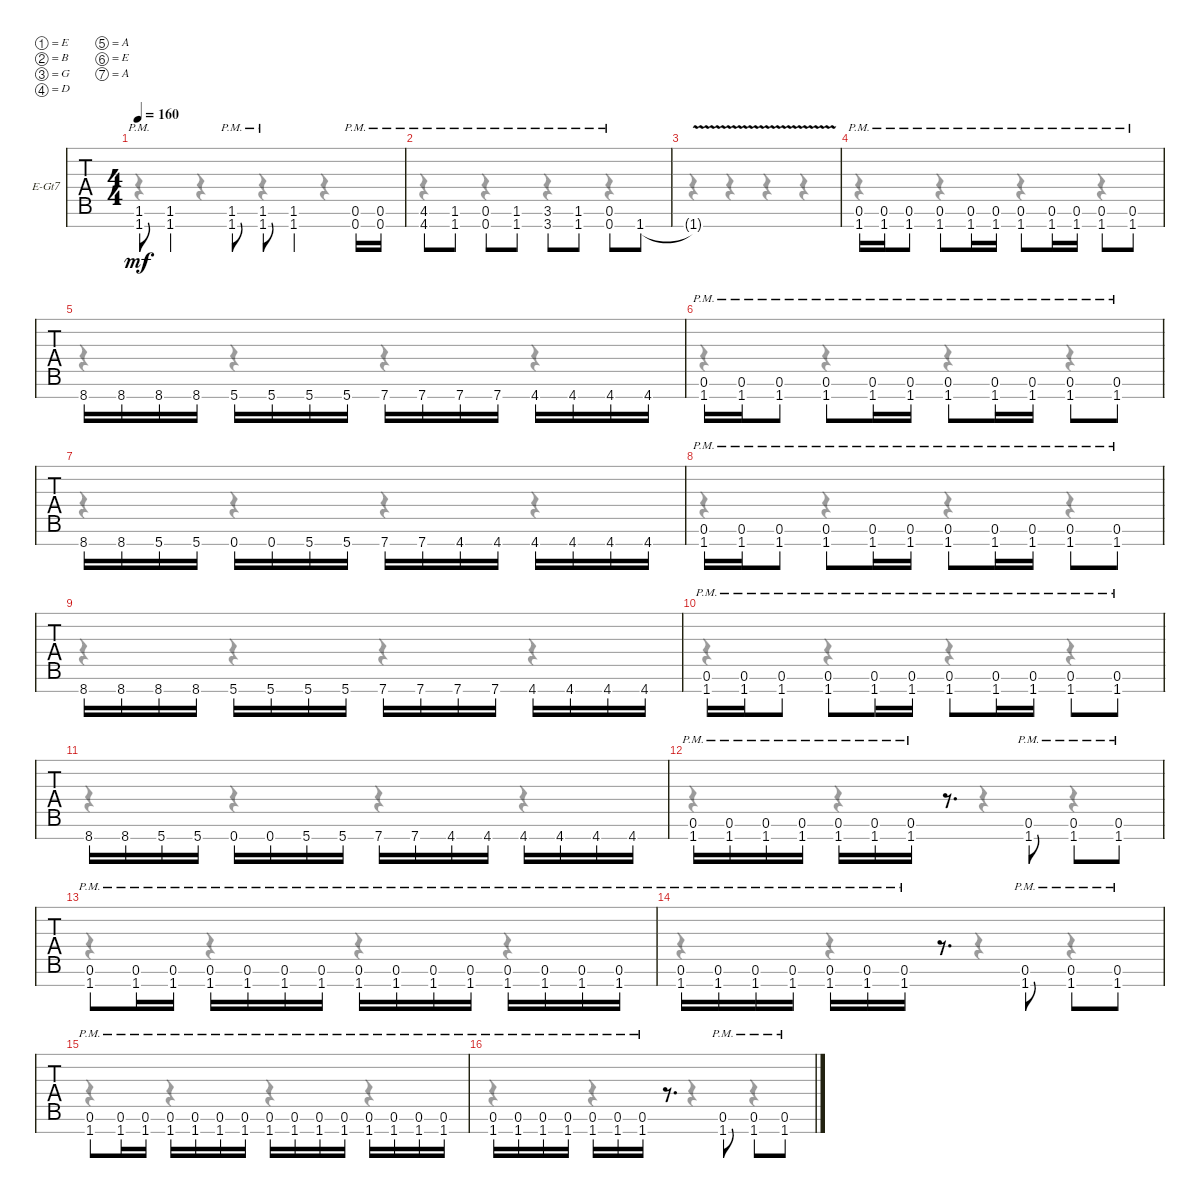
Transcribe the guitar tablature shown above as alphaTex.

\bracketExtendMode groupsimilarinstruments
\firstSystemTrackNameOrientation horizontal
\otherSystemsTrackNameOrientation horizontal
\track ("Rhythm" "E-Gt7") {instrument distortionguitar}
\staff {tabs}
\tuning (E4 B3 G3 D3 A2 E2 A1)
\voice
\ts (4 4)
\tempo 160
\clef g2
\ks c
(1.6{pm} 1.7{pm}).8{dy mf} (1.6 1.7).4 (1.6{pm} 1.7{pm}).8 (1.6{pm} 1.7{pm}).8 (1.6 1.7).4 (0.6{pm} 0.7{pm}).16 (0.6{pm} 0.7{pm}).16 |
(4.6{pm} 4.7{pm}).8 (1.6{pm} 1.7{pm}).8 (0.6{pm} 0.7{pm}).8 (1.6{pm} 1.7{pm}).8 (3.6{pm} 3.7{pm}).8 (1.6{pm} 1.7{pm}).8 (0.6{pm} 0.7{pm}).8 1.7.8 |
1.7{v t}.1 |
(0.6{pm} 1.7{pm}).16 (0.6{pm} 1.7{pm}).16 (0.6{pm} 1.7{pm}).8 (0.6{pm} 1.7{pm}).8 (0.6{pm} 1.7{pm}).16 (0.6{pm} 1.7{pm}).16 (0.6{pm} 1.7{pm}).8 (0.6{pm} 1.7{pm}).16 (0.6{pm} 1.7{pm}).16 (0.6{pm} 1.7{pm}).8 (0.6{pm} 1.7{pm}).8 |
8.7.16 8.7.16 8.7.16 8.7.16 5.7.16 5.7.16 5.7.16 5.7.16 7.7.16 7.7.16 7.7.16 7.7.16 4.7.16 4.7.16 4.7.16 4.7.16 |
(0.6{pm} 1.7{pm}).16 (0.6{pm} 1.7{pm}).16 (0.6{pm} 1.7{pm}).8 (0.6{pm} 1.7{pm}).8 (0.6{pm} 1.7{pm}).16 (0.6{pm} 1.7{pm}).16 (0.6{pm} 1.7{pm}).8 (0.6{pm} 1.7{pm}).16 (0.6{pm} 1.7{pm}).16 (0.6{pm} 1.7{pm}).8 (0.6{pm} 1.7{pm}).8 |
8.7.16 8.7.16 5.7.16 5.7.16 0.7.16 0.7.16 5.7.16 5.7.16 7.7.16 7.7.16 4.7.16 4.7.16 4.7.16 4.7.16 4.7.16 4.7.16 |
(0.6{pm} 1.7{pm}).16 (0.6{pm} 1.7{pm}).16 (0.6{pm} 1.7{pm}).8 (0.6{pm} 1.7{pm}).8 (0.6{pm} 1.7{pm}).16 (0.6{pm} 1.7{pm}).16 (0.6{pm} 1.7{pm}).8 (0.6{pm} 1.7{pm}).16 (0.6{pm} 1.7{pm}).16 (0.6{pm} 1.7{pm}).8 (0.6{pm} 1.7{pm}).8 |
8.7.16 8.7.16 8.7.16 8.7.16 5.7.16 5.7.16 5.7.16 5.7.16 7.7.16 7.7.16 7.7.16 7.7.16 4.7.16 4.7.16 4.7.16 4.7.16 |
(0.6{pm} 1.7{pm}).16 (0.6{pm} 1.7{pm}).16 (0.6{pm} 1.7{pm}).8 (0.6{pm} 1.7{pm}).8 (0.6{pm} 1.7{pm}).16 (0.6{pm} 1.7{pm}).16 (0.6{pm} 1.7{pm}).8 (0.6{pm} 1.7{pm}).16 (0.6{pm} 1.7{pm}).16 (0.6{pm} 1.7{pm}).8 (0.6{pm} 1.7{pm}).8 |
8.7.16 8.7.16 5.7.16 5.7.16 0.7.16 0.7.16 5.7.16 5.7.16 7.7.16 7.7.16 4.7.16 4.7.16 4.7.16 4.7.16 4.7.16 4.7.16 |
(0.6{pm} 1.7{pm}).16 (0.6{pm} 1.7{pm}).16 (0.6{pm} 1.7{pm}).16 (0.6{pm} 1.7{pm}).16 (0.6{pm} 1.7{pm}).16 (0.6{pm} 1.7{pm}).16 (0.6{pm} 1.7{pm}).16 r.8{d} (0.6{pm} 1.7{pm}).8 (0.6{pm} 1.7{pm}).8 (0.6{pm} 1.7{pm}).8 |
(0.6{pm} 1.7{pm}).8 (0.6{pm} 1.7{pm}).16 (0.6{pm} 1.7{pm}).16 (0.6{pm} 1.7{pm}).16 (0.6{pm} 1.7{pm}).16 (0.6{pm} 1.7{pm}).16 (0.6{pm} 1.7{pm}).16 (0.6{pm} 1.7{pm}).16 (0.6{pm} 1.7{pm}).16 (0.6{pm} 1.7{pm}).16 (0.6{pm} 1.7{pm}).16 (0.6{pm} 1.7{pm}).16 (0.6{pm} 1.7{pm}).16 (0.6{pm} 1.7{pm}).16 (0.6{pm} 1.7{pm}).16 |
(0.6{pm} 1.7{pm}).16 (0.6{pm} 1.7{pm}).16 (0.6{pm} 1.7{pm}).16 (0.6{pm} 1.7{pm}).16 (0.6{pm} 1.7{pm}).16 (0.6{pm} 1.7{pm}).16 (0.6{pm} 1.7{pm}).16 r.8{d} (0.6{pm} 1.7{pm}).8 (0.6{pm} 1.7{pm}).8 (0.6{pm} 1.7{pm}).8 |
(0.6{pm} 1.7{pm}).8 (0.6{pm} 1.7{pm}).16 (0.6{pm} 1.7{pm}).16 (0.6{pm} 1.7{pm}).16 (0.6{pm} 1.7{pm}).16 (0.6{pm} 1.7{pm}).16 (0.6{pm} 1.7{pm}).16 (0.6{pm} 1.7{pm}).16 (0.6{pm} 1.7{pm}).16 (0.6{pm} 1.7{pm}).16 (0.6{pm} 1.7{pm}).16 (0.6{pm} 1.7{pm}).16 (0.6{pm} 1.7{pm}).16 (0.6{pm} 1.7{pm}).16 (0.6{pm} 1.7{pm}).16 |
(0.6{pm} 1.7{pm}).16 (0.6{pm} 1.7{pm}).16 (0.6{pm} 1.7{pm}).16 (0.6{pm} 1.7{pm}).16 (0.6{pm} 1.7{pm}).16 (0.6{pm} 1.7{pm}).16 (0.6{pm} 1.7{pm}).16 r.8{d} (0.6{pm} 1.7{pm}).8 (0.6{pm} 1.7{pm}).8 (0.6{pm} 1.7{pm}).8
\voice
\clef g2
\ottava regular
\simile none
\ks c
r.4{dy mf} r.4 r.4 r.4 |
r.4 r.4 r.4 r.4 |
r.4 r.4 r.4 r.4 |
r.4 r.4 r.4 r.4 |
r.4 r.4 r.4 r.4 |
r.4 r.4 r.4 r.4 |
r.4 r.4 r.4 r.4 |
r.4 r.4 r.4 r.4 |
r.4 r.4 r.4 r.4 |
r.4 r.4 r.4 r.4 |
r.4 r.4 r.4 r.4 |
r.4 r.4 r.4 r.4 |
r.4 r.4 r.4 r.4 |
r.4 r.4 r.4 r.4 |
r.4 r.4 r.4 r.4 |
r.4 r.4 r.4 r.4
